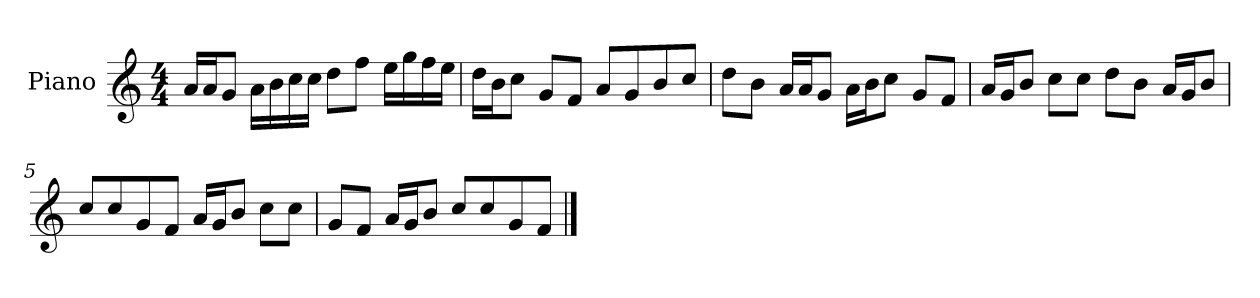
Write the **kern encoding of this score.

**kern
*part1
*staff1
*I"Piano
*I'P-no
*clefG2
*k[]
*M4/4
*MM90
=1
16a/LL
16a/J
8g/J
16a\LL
16b\
16cc\
16cc\JJ
8dd\L
8ff\J
16ee\LL
16gg\
16ff\
16ee\JJ
=2
16dd\LL
16b\J
8cc\J
8g/L
8f/J
8a/L
8g/
8b/
8cc/J
=3
8dd\L
8b\J
16a/LL
16a/J
8g/J
16a\LL
16b\J
8cc\J
8g/L
8f/J
=4
16a/LL
16g/J
8b/J
8cc\L
8cc\J
8dd\L
8b\J
16a/LL
16g/J
8b/J
!!LO:LB:g=z
=5
8cc/L
8cc/
8g/
8f/J
16a/LL
16g/J
8b/J
8cc\L
8cc\J
=6
8g/L
8f/J
16a/LL
16g/J
8b/J
8cc/L
8cc/
8g/
8f/J
==
*-
